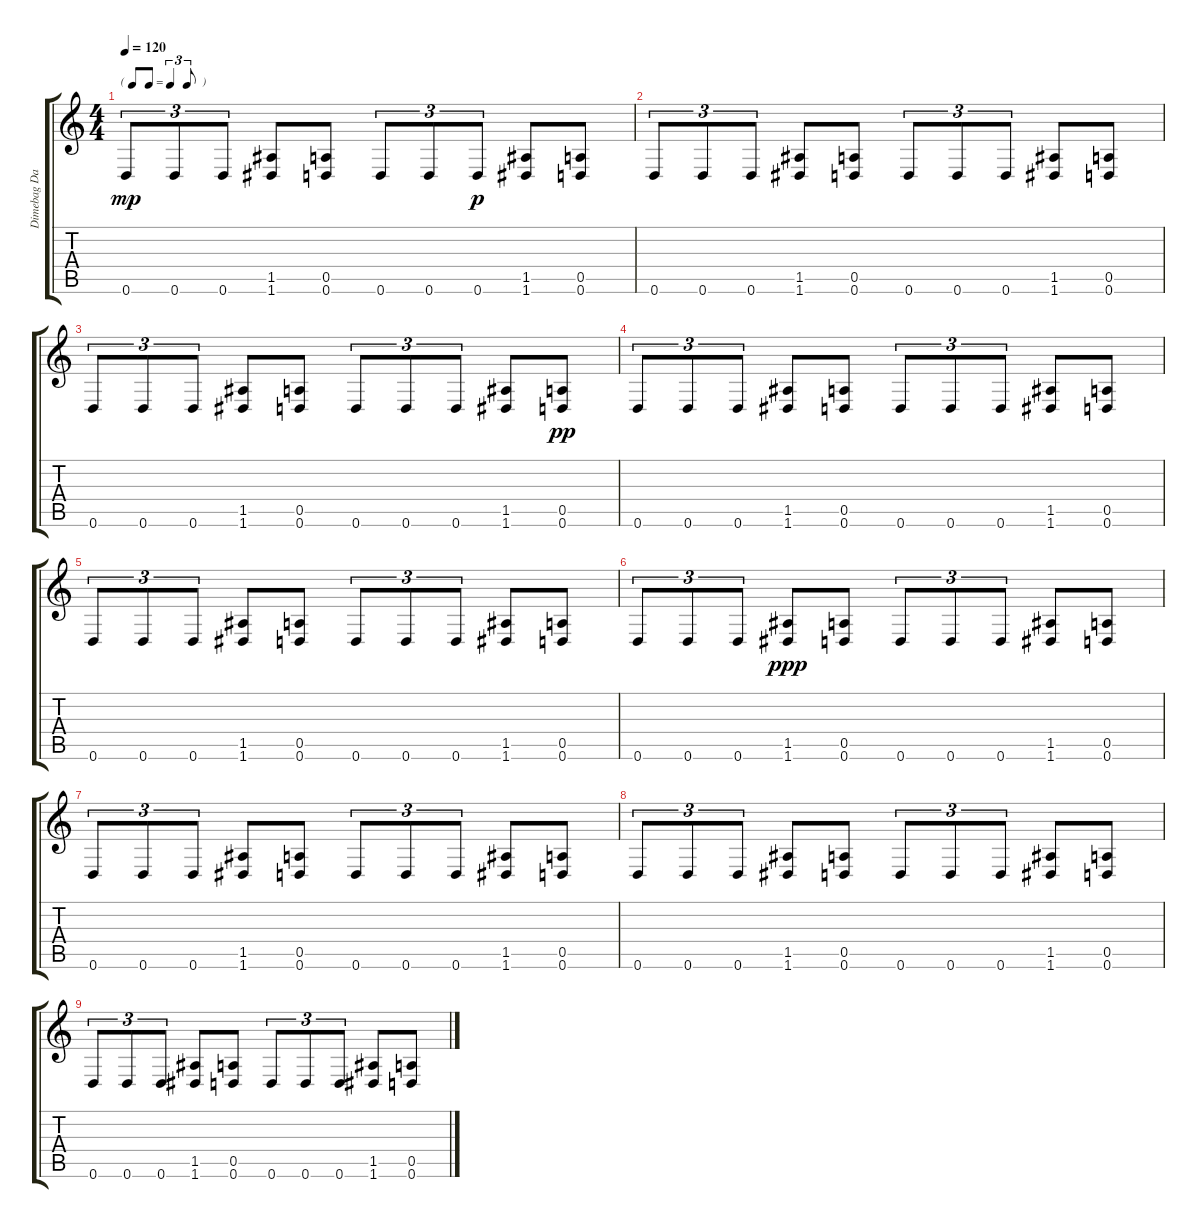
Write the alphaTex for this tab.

\track ("Dimebag Darrell (Disto Gtr)" "Dimebag Da") {instrument distortionguitar}
\staff {score tabs}
\tuning (E4 B3 G3 D3 A2 D2) {hide}
\ts (4 4)
\tf triplet8th
\tempo 120
\clef g2
\ks c
0.6.8{tu (3 2) dy mp} 0.6.8{tu (3 2)} 0.6.8{tu (3 2)} (1.5 1.6).8 (0.5 0.6).8 0.6.8{tu (3 2)} 0.6.8{tu (3 2)} 0.6.8{tu (3 2) dy p} (1.5 1.6).8 (0.5 0.6).8 |
0.6.8{tu (3 2)} 0.6.8{tu (3 2)} 0.6.8{tu (3 2)} (1.5 1.6).8 (0.5 0.6).8 0.6.8{tu (3 2)} 0.6.8{tu (3 2)} 0.6.8{tu (3 2)} (1.5 1.6).8 (0.5 0.6).8 |
0.6.8{tu (3 2)} 0.6.8{tu (3 2)} 0.6.8{tu (3 2)} (1.5 1.6).8 (0.5 0.6).8 0.6.8{tu (3 2)} 0.6.8{tu (3 2)} 0.6.8{tu (3 2)} (1.5 1.6).8 (0.5 0.6).8{dy pp} |
0.6.8{tu (3 2)} 0.6.8{tu (3 2)} 0.6.8{tu (3 2)} (1.5 1.6).8 (0.5 0.6).8 0.6.8{tu (3 2)} 0.6.8{tu (3 2)} 0.6.8{tu (3 2)} (1.5 1.6).8 (0.5 0.6).8 |
0.6.8{tu (3 2)} 0.6.8{tu (3 2)} 0.6.8{tu (3 2)} (1.5 1.6).8 (0.5 0.6).8 0.6.8{tu (3 2)} 0.6.8{tu (3 2)} 0.6.8{tu (3 2)} (1.5 1.6).8 (0.5 0.6).8 |
0.6.8{tu (3 2)} 0.6.8{tu (3 2)} 0.6.8{tu (3 2)} (1.5 1.6).8{dy ppp} (0.5 0.6).8 0.6.8{tu (3 2)} 0.6.8{tu (3 2)} 0.6.8{tu (3 2)} (1.5 1.6).8 (0.5 0.6).8 |
0.6.8{tu (3 2)} 0.6.8{tu (3 2)} 0.6.8{tu (3 2)} (1.5 1.6).8 (0.5 0.6).8 0.6.8{tu (3 2)} 0.6.8{tu (3 2)} 0.6.8{tu (3 2)} (1.5 1.6).8 (0.5 0.6).8 |
0.6.8{tu (3 2)} 0.6.8{tu (3 2)} 0.6.8{tu (3 2)} (1.5 1.6).8 (0.5 0.6).8 0.6.8{tu (3 2)} 0.6.8{tu (3 2)} 0.6.8{tu (3 2)} (1.5 1.6).8 (0.5 0.6).8 |
0.6.8{tu (3 2)} 0.6.8{tu (3 2)} 0.6.8{tu (3 2)} (1.5 1.6).8 (0.5 0.6).8 0.6.8{tu (3 2)} 0.6.8{tu (3 2)} 0.6.8{tu (3 2)} (1.5 1.6).8 (0.5 0.6).8
